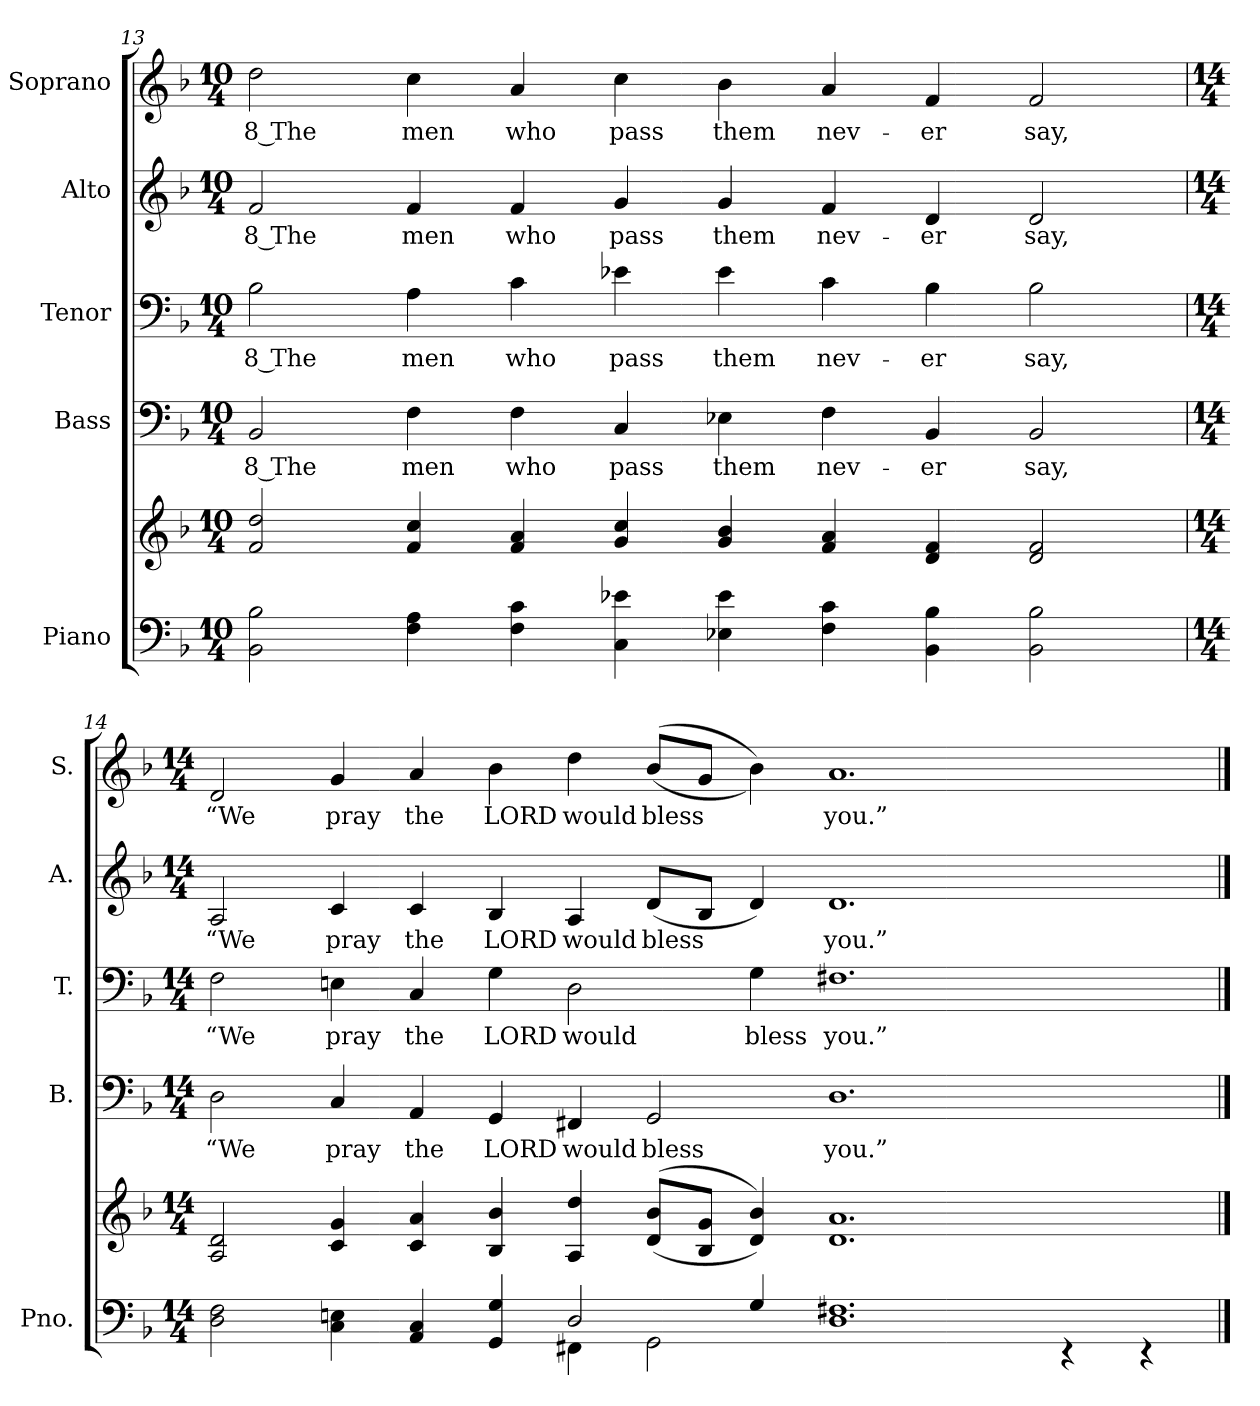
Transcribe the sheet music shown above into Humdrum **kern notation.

**kern	**kern	**kern	**text	**kern	**text	**kern	**text	**kern	**text
*part5	*part5	*part4	*part4	*part3	*part3	*part2	*part2	*part1	*part1
*staff6	*staff5	*staff4	*staff4	*staff3	*staff3	*staff2	*staff2	*staff1	*staff1
*I"Piano	*	*I"Bass	*	*I"Tenor	*	*I"Alto	*	*I"Soprano	*
*I'Pno.	*	*I'B.	*	*I'T.	*	*I'A.	*	*I'S.	*
!!LO:PB:g=z
*clefF4	*clefG2	*clefF4	*	*clefF4	*	*clefG2	*	*clefG2	*
*k[b-]	*k[b-]	*k[b-]	*	*k[b-]	*	*k[b-]	*	*k[b-]	*
*F:	*F:	*F:	*	*F:	*	*F:	*	*F:	*
*M10/4	*M10/4	*M10/4	*	*M10/4	*	*M10/4	*	*M10/4	*
=13	=13	=13	=13	=13	=13	=13	=13	=13	=13
!	!	!	!LO:LY:b:color=#000000	!	!	!	!	!	!
!	!	!	!	!	!LO:LY:b:color=#000000	!	!	!	!
!	!	!	!	!	!	!	!LO:LY:b:color=#000000	!	!
!	!	!	!	!	!	!	!	!	!LO:LY:b:color=#000000
2BB-i\ 2B-i	2fi/ 2ddi	2BB-i/	8 The	2B-i\	8 The	2fi/	8 The	2ddi\	8 The
!	!	!	!LO:LY:b:color=#000000	!	!	!	!	!	!
!	!	!	!	!	!LO:LY:b:color=#000000	!	!	!	!
!	!	!	!	!	!	!	!LO:LY:b:color=#000000	!	!
!	!	!	!	!	!	!	!	!	!LO:LY:b:color=#000000
4Fi\ 4Ai	4fi/ 4cci	4Fi\	men	4Ai\	men	4fi/	men	4cci\	men
!	!	!	!LO:LY:b:color=#000000	!	!	!	!	!	!
!	!	!	!	!	!LO:LY:b:color=#000000	!	!	!	!
!	!	!	!	!	!	!	!LO:LY:b:color=#000000	!	!
!	!	!	!	!	!	!	!	!	!LO:LY:b:color=#000000
4Fi\ 4ci	4fi/ 4ai	4Fi\	who	4ci\	who	4fi/	who	4ai/	who
!	!	!	!LO:LY:b:color=#000000	!	!	!	!	!	!
!	!	!	!	!	!LO:LY:b:color=#000000	!	!	!	!
!	!	!	!	!	!	!	!LO:LY:b:color=#000000	!	!
!	!	!	!	!	!	!	!	!	!LO:LY:b:color=#000000
4Ci\ 4e-Xi	4gi/ 4cci	4Ci/	pass	4e-Xi\	pass	4gi/	pass	4cci\	pass
!	!	!	!LO:LY:b:color=#000000	!	!	!	!	!	!
!	!	!	!	!	!LO:LY:b:color=#000000	!	!	!	!
!	!	!	!	!	!	!	!LO:LY:b:color=#000000	!	!
!	!	!	!	!	!	!	!	!	!LO:LY:b:color=#000000
4E-Xi\ 4e-i	4gi/ 4b-i	4E-Xi\	them	4e-i\	them	4gi/	them	4b-i\	them
!	!	!	!LO:LY:b:color=#000000	!	!	!	!	!	!
!	!	!	!	!	!LO:LY:b:color=#000000	!	!	!	!
!	!	!	!	!	!	!	!LO:LY:b:color=#000000	!	!
!	!	!	!	!	!	!	!	!	!LO:LY:b:color=#000000
4Fi\ 4ci	4fi/ 4ai	4Fi\	nev-	4ci\	nev-	4fi/	nev-	4ai/	nev-
!	!	!	!LO:LY:b:color=#000000	!	!	!	!	!	!
!	!	!	!	!	!LO:LY:b:color=#000000	!	!	!	!
!	!	!	!	!	!	!	!LO:LY:b:color=#000000	!	!
!	!	!	!	!	!	!	!	!	!LO:LY:b:color=#000000
4BB-i\ 4B-i	4di/ 4fi	4BB-i/	-er	4B-i\	-er	4di/	-er	4fi/	-er
!	!	!	!LO:LY:b:color=#000000	!	!	!	!	!	!
!	!	!	!	!	!LO:LY:b:color=#000000	!	!	!	!
!	!	!	!	!	!	!	!LO:LY:b:color=#000000	!	!
!	!	!	!	!	!	!	!	!	!LO:LY:b:color=#000000
2BB-i\ 2B-i	2di/ 2fi	2BB-i/	say,	2B-i\	say,	2di/	say,	2fi/	say,
!!LO:PB:g=z
=14	=14	=14	=14	=14	=14	=14	=14	=14	=14
*M14/4	*M14/4	*M14/4	*	*M14/4	*	*M14/4	*	*M14/4	*
*^	*	*	*	*	*	*	*	*	*
!	!	!	!	!LO:LY:b:color=#000000	!	!	!	!	!	!
!	!	!	!	!	!	!LO:LY:b:color=#000000	!	!	!	!
!	!	!	!	!	!	!	!	!LO:LY:b:color=#000000	!	!
!	!	!	!	!	!	!	!	!	!	!LO:LY:b:color=#000000
2Di\ 2Fi	2.ryy	2Ai/ 2di	2Di\	“We	2Fi\	“We	2Ai/	“We	2di/	“We
!	!	!	!	!LO:LY:b:color=#000000	!	!	!	!	!	!
!	!	!	!	!	!	!LO:LY:b:color=#000000	!	!	!	!
!	!	!	!	!	!	!	!	!LO:LY:b:color=#000000	!	!
!	!	!	!	!	!	!	!	!	!	!LO:LY:b:color=#000000
4Ci\ 4Eni	.	4ci/ 4gi	4Ci/	pray	4Eni\	pray	4ci/	pray	4gi/	pray
!	!	!	!	!LO:LY:b:color=#000000	!	!	!	!	!	!
!	!	!	!	!	!	!LO:LY:b:color=#000000	!	!	!	!
!	!	!	!	!	!	!	!	!LO:LY:b:color=#000000	!	!
!	!	!	!	!	!	!	!	!	!	!LO:LY:b:color=#000000
4AAi/ 4Ci	4ryy	4ci/ 4ai	4AAi/	the	4Ci/	the	4ci/	the	4ai/	the
!	!	!	!	!LO:LY:b:color=#000000	!	!	!	!	!	!
!	!	!	!	!	!	!LO:LY:b:color=#000000	!	!	!	!
!	!	!	!	!	!	!	!	!LO:LY:b:color=#000000	!	!
!	!	!	!	!	!	!	!	!	!	!LO:LY:b:color=#000000
4GGi/ 4Gi	4ryy	4B-i/ 4b-i	4GGi/	LORD	4Gi\	LORD	4B-i/	LORD	4b-i\	LORD
!	!	!	!	!LO:LY:b:color=#000000	!	!	!	!	!	!
!	!	!	!	!	!	!LO:LY:b:color=#000000	!	!	!	!
!	!	!	!	!	!	!	!	!LO:LY:b:color=#000000	!	!
!	!	!	!	!	!	!	!	!	!	!LO:LY:b:color=#000000
2Di/	4FF#Xi\	4Ai/ 4ddi	4FF#Xi/	would	2Di\	would	4Ai/	would	4ddi\	would
!	!	!	!	!LO:LY:b:color=#000000	!	!	!	!	!	!
!	!	!	!	!	!	!	!	!LO:LY:b:color=#000000	!	!
!	!	!	!	!	!	!	!	!	!	!LO:LY:b:color=#000000
.	2GGi\	((8di/ 8b-iL	2GGi/	bless	.	.	(8di/L	bless	((8b-i/L	bless
.	.	8B-i/ 8giJ	.	.	.	.	8B-i/J	.	8gi/J	.
!	!	!	!	!	!	!LO:LY:b:color=#000000	!	!	!	!
4Gi/	.	4di/ 4b-i))	.	.	4Gi\	bless	4di/)	.	4b-i\))	.
!	!	!	!	!LO:LY:b:color=#000000	!	!	!	!	!	!
!	!	!	!	!	!	!LO:LY:b:color=#000000	!	!	!	!
!	!	!	!	!	!	!	!	!LO:LY:b:color=#000000	!	!
!	!	!	!	!	!	!	!	!	!	!LO:LY:b:color=#000000
1.Di 1.F#Xi	4ryy	1.di 1.ai	1.Di	you.”	1.F#Xi	you.”	1.di	you.”	1.ai	you.”
.	2.ryy	.	.	.	.	.	.	.	.	.
.	4r	.	.	.	.	.	.	.	.	.
.	4r	.	.	.	.	.	.	.	.	.
*v	*v	*	*	*	*	*	*	*	*	*
==	==	==	==	==	==	==	==	==	==
*-	*-	*-	*-	*-	*-	*-	*-	*-	*-
